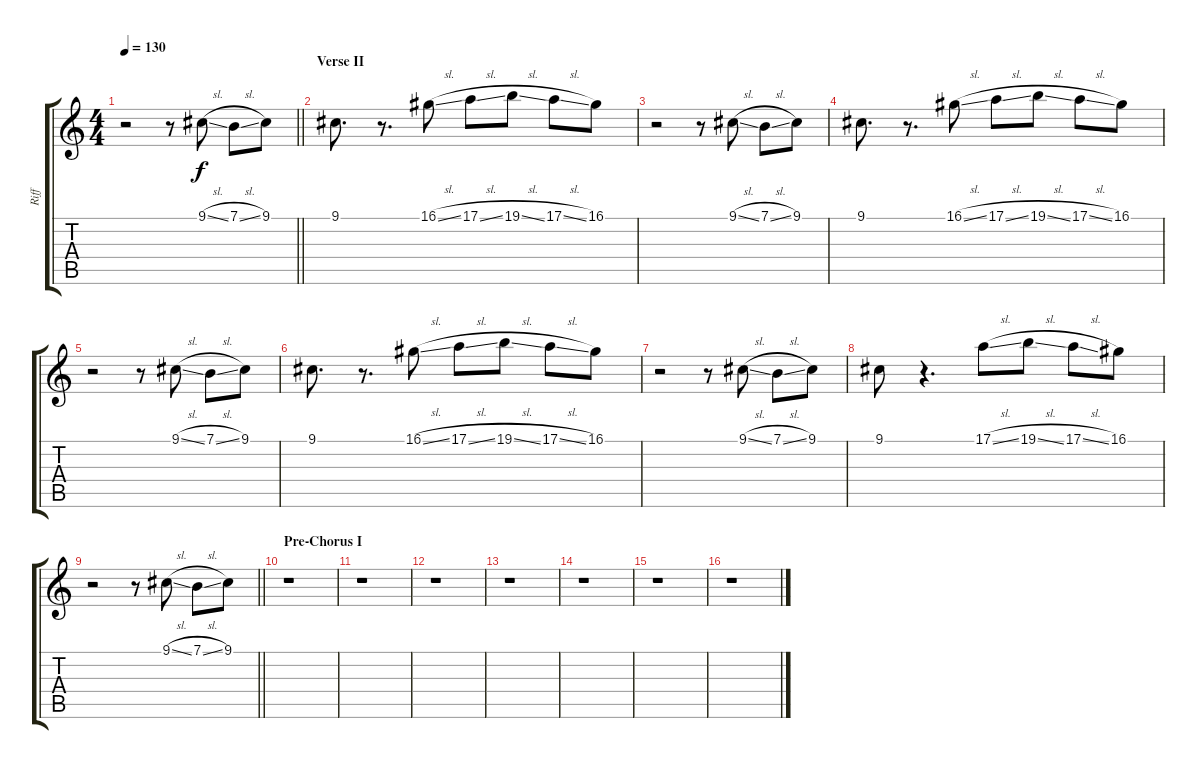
\track ("Riff" "Riff") {instrument lead1square}
\staff {score tabs}
\tuning (E4 B3 G3 D3 A2 E2) {hide}
\ts (4 4)
\tempo 130
\clef g2
\barLineRight lightlight
\ks c
r.2{dy f} r.8 9.1{sl}.8 7.1{sl}.8 9.1.8 |
\section ("" "Verse II")
9.1.8{d} r.8{d} 16.1{sl}.8 17.1{sl}.8 19.1{sl}.8 17.1{sl}.8 16.1.8 |
r.2 r.8 9.1{sl}.8 7.1{sl}.8 9.1.8 |
9.1.8{d} r.8{d} 16.1{sl}.8 17.1{sl}.8 19.1{sl}.8 17.1{sl}.8 16.1.8 |
r.2 r.8 9.1{sl}.8 7.1{sl}.8 9.1.8 |
9.1.8{d} r.8{d} 16.1{sl}.8 17.1{sl}.8 19.1{sl}.8 17.1{sl}.8 16.1.8 |
r.2 r.8 9.1{sl}.8 7.1{sl}.8 9.1.8 |
9.1.8 r.4{d} 17.1{sl}.8 19.1{sl}.8 17.1{sl}.8 16.1.8 |
\barLineRight lightlight
r.2 r.8 9.1{sl}.8 7.1{sl}.8 9.1.8 |
\section ("" "Pre-Chorus I")
r.1 |
r.1 |
r.1 |
r.1 |
r.1 |
r.1 |
r.1
